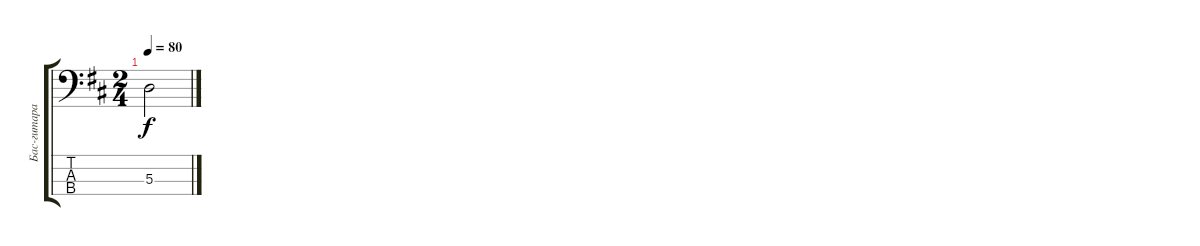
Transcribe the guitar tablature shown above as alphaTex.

\track ("Бас-гитара" "Бас-гитара") {instrument electricbassfinger}
\staff {score tabs}
\tuning (G2 D2 A1 E1) {hide}
\ts (2 4)
\tempo 80
\clef f4
\ks d
5.3.2{dy f}
